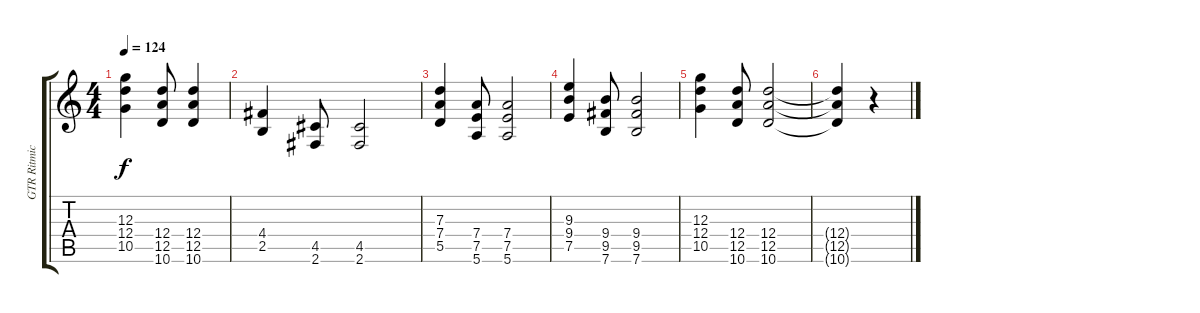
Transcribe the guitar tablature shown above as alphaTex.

\track ("GTR Ritmica" "GTR Ritmic") {instrument electricguitarclean}
\staff {score tabs}
\tuning (E4 B3 G3 D3 A2 E2) {hide}
\ts (4 4)
\tempo 124
\clef g2
\ks c
(12.3 12.4 10.5).4{dy f} (12.4 12.5 10.6).8 (12.4 12.5 10.6).4 |
(4.4 2.5).4{volume 12} (4.5 2.6).8 (4.5 2.6).2 |
(7.3 7.4 5.5).4 (7.4 7.5 5.6).8 (7.4 7.5 5.6).2 |
(9.3 9.4 7.5).4 (9.4 9.5 7.6).8 (9.4 9.5 7.6).2 |
(12.3 12.4 10.5).4 (12.4 12.5 10.6).8 (12.4 12.5 10.6).2 |
(12.4{t} 12.5{t} 10.6{t}).4 r.4
